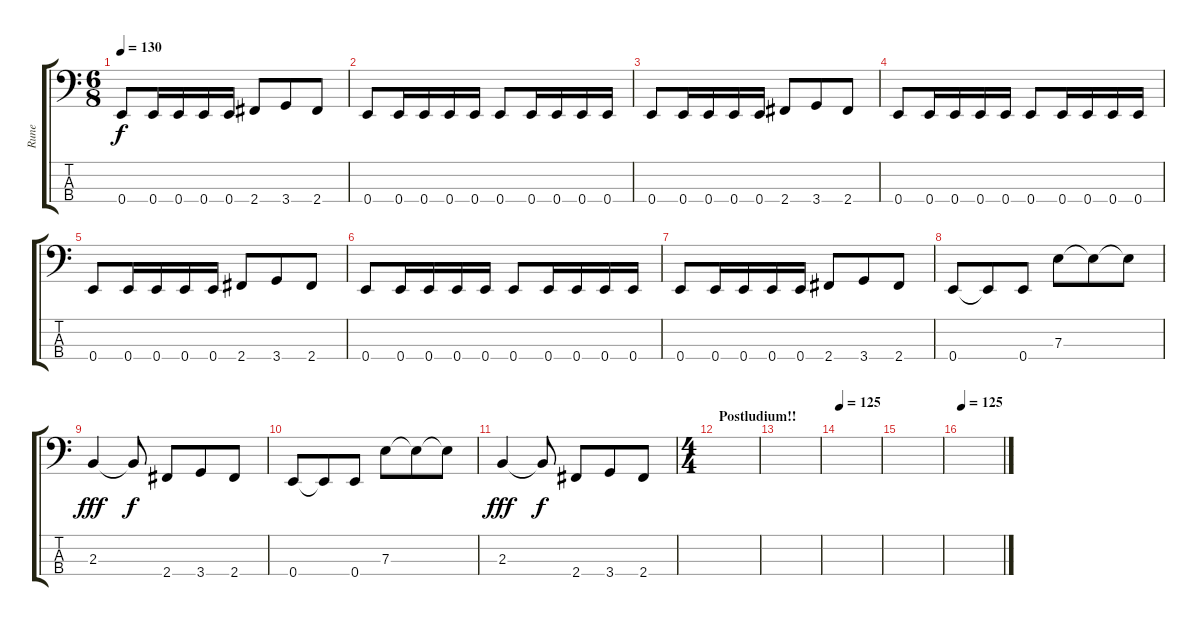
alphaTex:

\track ("Rune" "Rune") {instrument electricbassfinger}
\staff {score tabs}
\tuning (G2 D2 A1 E1) {hide}
\ts (6 8)
\tempo 130
\clef f4
\ks c
0.4.8{dy f} 0.4.16 0.4.16 0.4.16 0.4.16 2.4.8 3.4.8 2.4.8 |
0.4.8 0.4.16 0.4.16 0.4.16 0.4.16 0.4.8 0.4.16 0.4.16 0.4.16 0.4.16 |
0.4.8 0.4.16 0.4.16 0.4.16 0.4.16 2.4.8 3.4.8 2.4.8 |
0.4.8 0.4.16 0.4.16 0.4.16 0.4.16 0.4.8 0.4.16 0.4.16 0.4.16 0.4.16 |
0.4.8 0.4.16 0.4.16 0.4.16 0.4.16 2.4.8 3.4.8 2.4.8 |
0.4.8 0.4.16 0.4.16 0.4.16 0.4.16 0.4.8 0.4.16 0.4.16 0.4.16 0.4.16 |
0.4.8 0.4.16 0.4.16 0.4.16 0.4.16 2.4.8 3.4.8 2.4.8 |
0.4.8 0.4{t}.8 0.4.8 7.3.8 7.3{t}.8 7.3{t}.8 |
2.3.4{dy fff} 2.3{t}.8{dy f} 2.4.8 3.4.8 2.4.8 |
0.4.8 0.4{t}.8 0.4.8 7.3.8 7.3{t}.8 7.3{t}.8 |
2.3.4{dy fff} 2.3{t}.8{dy f} 2.4.8 3.4.8 2.4.8 |
\ts (4 4)
\section ("" "Postludium!!")
|
|
\tempo 125
|
|
\tempo 125
